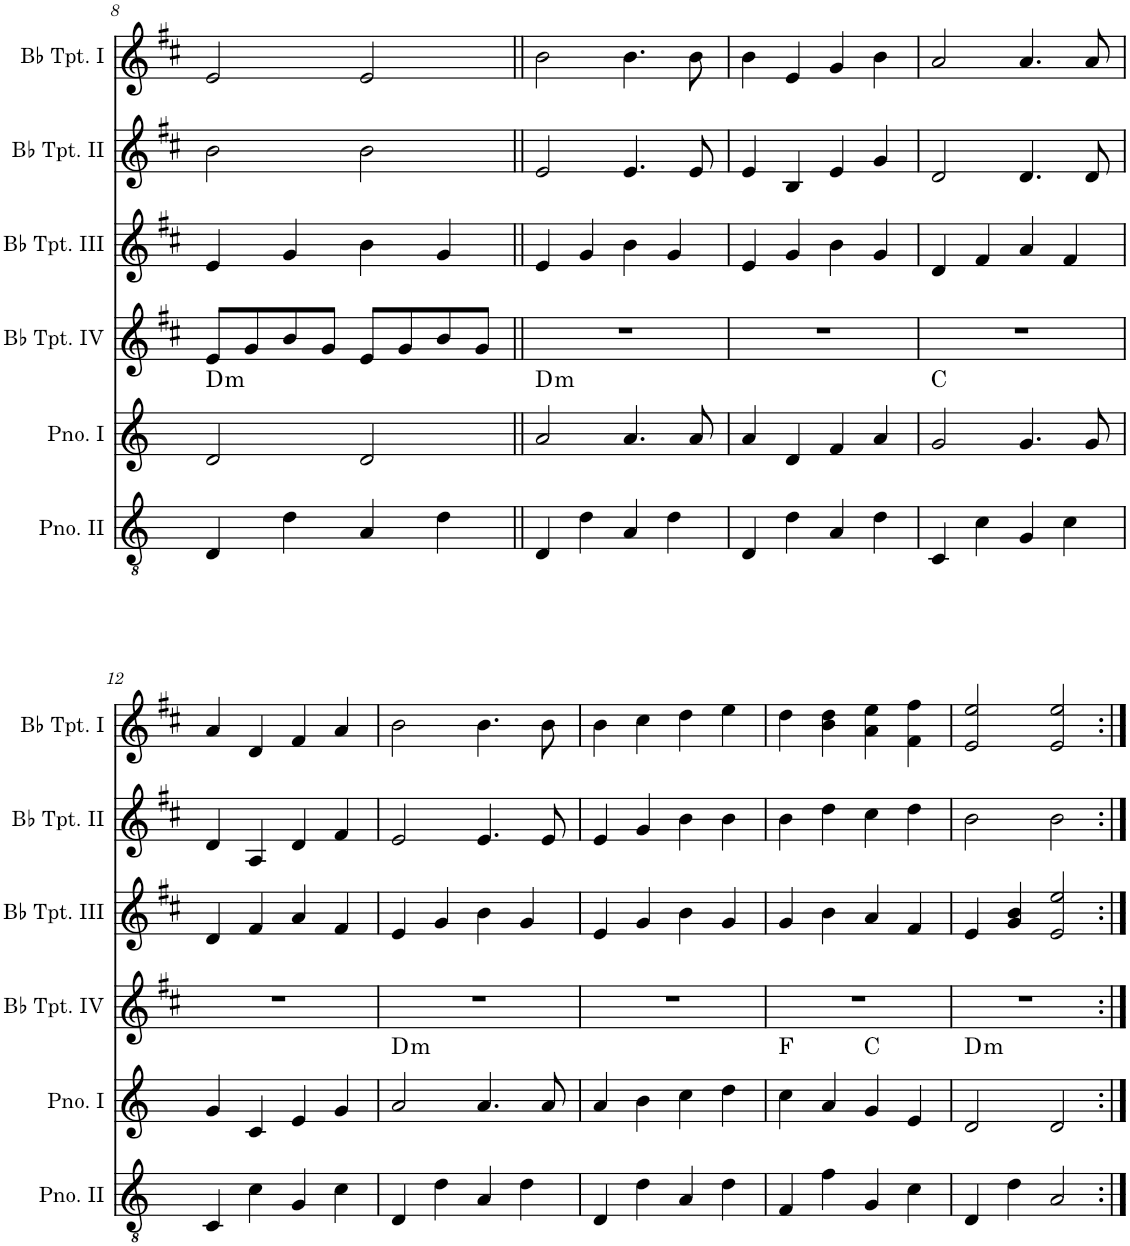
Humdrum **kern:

**kern	**kern	**harte	**kern	**kern	**kern	**kern
*part6	*part5	*part5	*part4	*part3	*part2	*part1
*staff6	*staff5	*	*staff4	*staff3	*staff2	*staff1
*I"Piano II	*I"Piano I	*	*I"Bb Trumpet IV	*I"Bb Trumpet III	*I"Bb Trumpet II	*I"Bb Trumpet I
*I'Pno. II	*I'Pno. I	*	*I'Bb Tpt. IV	*I'Bb Tpt. III	*I'Bb Tpt. II	*I'Bb Tpt. I
!!LO:PB:g=z
*clefGv2	*clefG2	*	*clefG2	*clefG2	*clefG2	*clefG2
*	*	*	*Trd1c2	*Trd1c2	*Trd1c2	*Trd1c2
*k[]	*k[]	*	*k[f#c#]	*k[f#c#]	*k[f#c#]	*k[f#c#]
*M2/2	*M2/2	*	*M2/2	*M2/2	*M2/2	*M2/2
*met(c|)	*met(c|)	*	*met(c|)	*met(c|)	*met(c|)	*met(c|)
=8	=8	=8	=8	=8	=8	=8
!	!	!LO:H:kt=m	!	!	!	!
4D/	2d/	D:min	8e/L	4e/	2b\	2e/
.	.	.	8g/	.	.	.
4d\	.	.	8b/	4g/	.	.
.	.	.	8g/J	.	.	.
4A/	2d/	.	8e/L	4b\	2b\	2e/
.	.	.	8g/	.	.	.
4d\	.	.	8b/	4g/	.	.
.	.	.	8g/J	.	.	.
=9||	=9||	=9||	=9||	=9||	=9||	=9||
!	!	!LO:H:kt=m	!	!	!	!
4D/	2a/	D:min	1r	4e/	2e/	2b\
4d\	.	.	.	4g/	.	.
4A/	4.a/	.	.	4b\	4.e/	4.b\
4d\	.	.	.	4g/	.	.
.	8a/	.	.	.	8e/	8b\
=10	=10	=10	=10	=10	=10	=10
4D/	4a/	.	1r	4e/	4e/	4b\
4d\	4d/	.	.	4g/	4B/	4e/
4A/	4f/	.	.	4b\	4e/	4g/
4d\	4a/	.	.	4g/	4g/	4b\
=11	=11	=11	=11	=11	=11	=11
4C/	2g/	C:maj	1r	4d/	2d/	2a/
4c\	.	.	.	4f#/	.	.
4G/	4.g/	.	.	4a/	4.d/	4.a/
4c\	.	.	.	4f#/	.	.
.	8g/	.	.	.	8d/	8a/
!!LO:LB:g=z
=12	=12	=12	=12	=12	=12	=12
4C/	4g/	.	1r	4d/	4d/	4a/
4c\	4c/	.	.	4f#/	4A/	4d/
4G/	4e/	.	.	4a/	4d/	4f#/
4c\	4g/	.	.	4f#/	4f#/	4a/
=13	=13	=13	=13	=13	=13	=13
!	!	!LO:H:kt=m	!	!	!	!
4D/	2a/	D:min	1r	4e/	2e/	2b\
4d\	.	.	.	4g/	.	.
4A/	4.a/	.	.	4b\	4.e/	4.b\
4d\	.	.	.	4g/	.	.
.	8a/	.	.	.	8e/	8b\
=14	=14	=14	=14	=14	=14	=14
4D/	4a/	.	1r	4e/	4e/	4b\
4d\	4b\	.	.	4g/	4g/	4cc#\
4A/	4cc\	.	.	4b\	4b\	4dd\
4d\	4dd\	.	.	4g/	4b\	4ee\
=15	=15	=15	=15	=15	=15	=15
4F/	4cc\	F:maj	1r	4g/	4b\	4dd\
4f\	4a/	.	.	4b\	4dd\	4b\ 4dd\
4G/	4g/	C:maj	.	4a/	4cc#\	4a\ 4ee\
4c\	4e/	.	.	4f#/	4dd\	4f#\ 4ff#\
=16	=16	=16	=16	=16	=16	=16
!	!	!LO:H:kt=m	!	!	!	!
4D/	2d/	D:min	1r	4e/	2b\	2e/ 2ee/
4d\	.	.	.	4g/ 4b/	.	.
2A/	2d/	.	.	2e/ 2ee/	2b\	2e/ 2ee/
=:|!	=:|!	=:|!	=:|!	=:|!	=:|!	=:|!
*-	*-	*-	*-	*-	*-	*-
